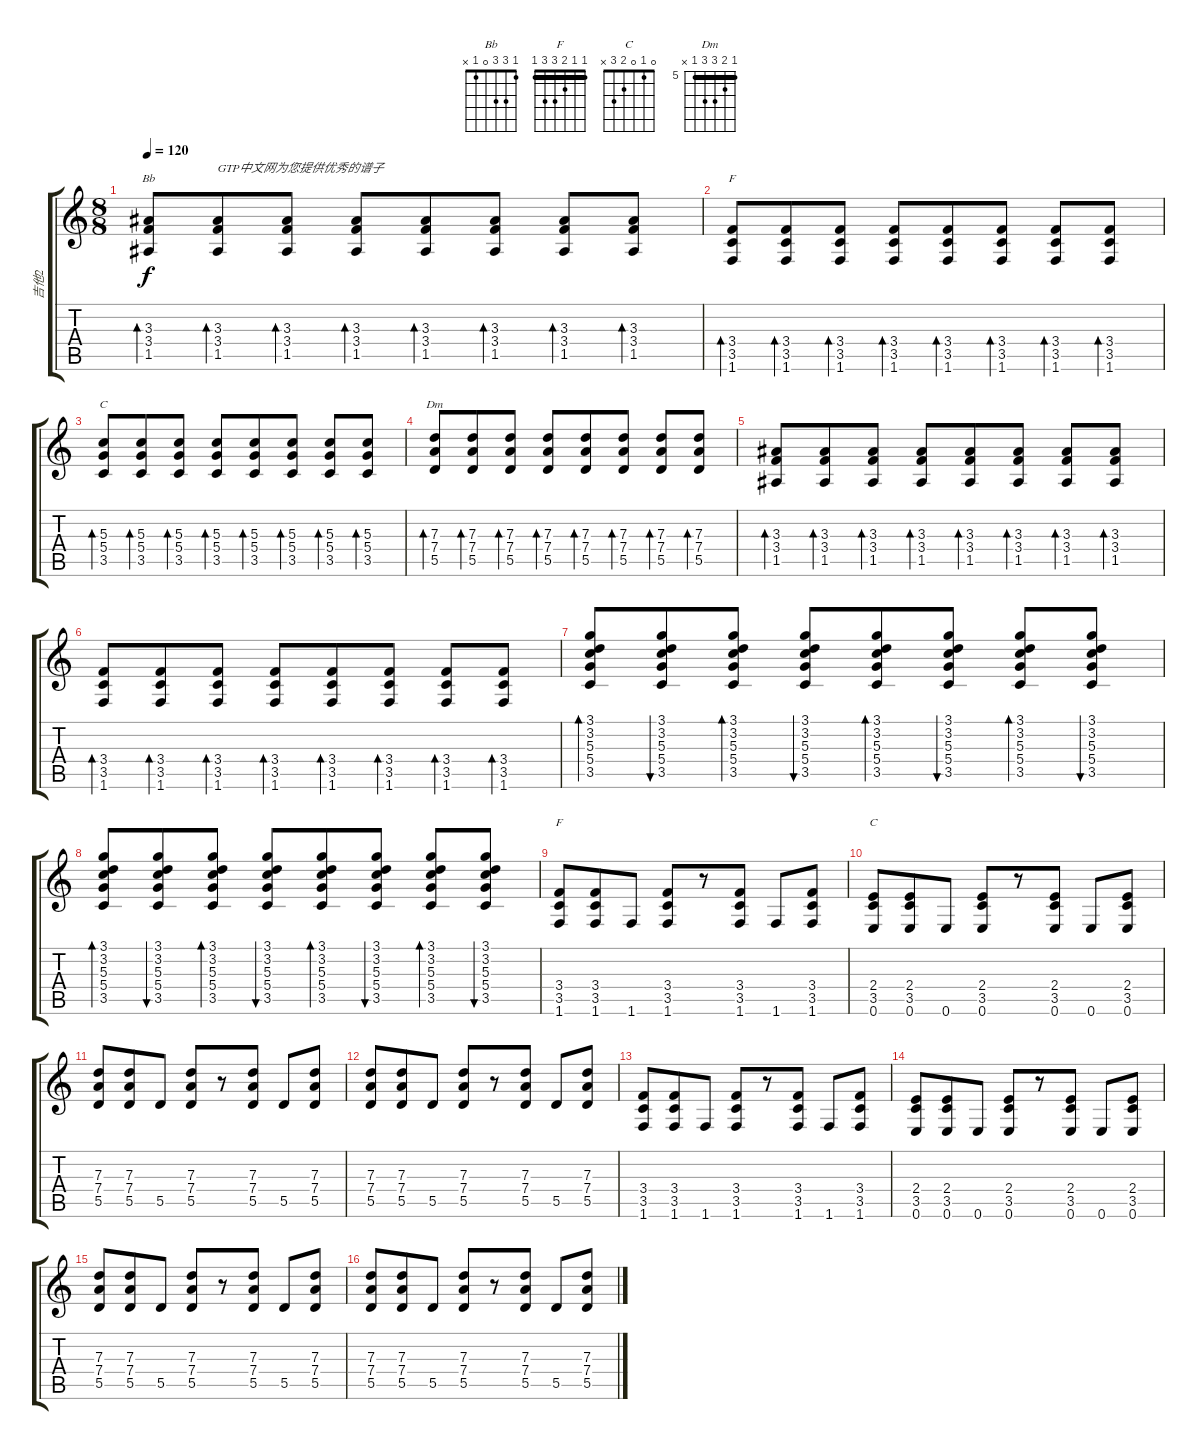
\track ("吉他2" "吉他2") {instrument distortionguitar}
\staff {score tabs}
\tuning (E4 B3 G3 D3 A2 E2) {hide}
\chord ("Bb" 1 3 3 0 1 x)
\chord ("F" 1 1 2 3 0 1) {barre 1}
\chord ("C" 3 x 5 5 x 3) {firstfret 3 barre 3}
\chord ("Dm" 5 6 7 7 5 x) {firstfret 5 barre 5}
\chord ("F" 1 1 2 3 3 1) {barre 1}
\chord ("C" 0 1 0 2 3 x)
\ts (8 8)
\tempo 120
\clef g2
\ks c
(3.3 3.4 1.5).8{bd 60 ch "Bb" dy f} (3.3 3.4 1.5).8{bd 60 txt "GTP中文网为您提供优秀的谱子"} (3.3 3.4 1.5).8{bd 60} (3.3 3.4 1.5).8{bd 60} (3.3 3.4 1.5).8{bd 60} (3.3 3.4 1.5).8{bd 60} (3.3 3.4 1.5).8{bd 60} (3.3 3.4 1.5).8{bd 60} |
(3.4 3.5 1.6).8{bd 60 ch "F"} (3.4 3.5 1.6).8{bd 60} (3.4 3.5 1.6).8{bd 60} (3.4 3.5 1.6).8{bd 60} (3.4 3.5 1.6).8{bd 60} (3.4 3.5 1.6).8{bd 60} (3.4 3.5 1.6).8{bd 60} (3.4 3.5 1.6).8{bd 60} |
(5.3 5.4 3.5).8{bd 60 ch "C"} (5.3 5.4 3.5).8{bd 60} (5.3 5.4 3.5).8{bd 60} (5.3 5.4 3.5).8{bd 60} (5.3 5.4 3.5).8{bd 60} (5.3 5.4 3.5).8{bd 60} (5.3 5.4 3.5).8{bd 60} (5.3 5.4 3.5).8{bd 60} |
(7.3 7.4 5.5).8{bd 60 ch "Dm"} (7.3 7.4 5.5).8{bd 60} (7.3 7.4 5.5).8{bd 60} (7.3 7.4 5.5).8{bd 60} (7.3 7.4 5.5).8{bd 60} (7.3 7.4 5.5).8{bd 60} (7.3 7.4 5.5).8{bd 60} (7.3 7.4 5.5).8{bd 60} |
(3.3 3.4 1.5).8{bd 60} (3.3 3.4 1.5).8{bd 60} (3.3 3.4 1.5).8{bd 60} (3.3 3.4 1.5).8{bd 60} (3.3 3.4 1.5).8{bd 60} (3.3 3.4 1.5).8{bd 60} (3.3 3.4 1.5).8{bd 60} (3.3 3.4 1.5).8{bd 60} |
(3.4 3.5 1.6).8{bd 60} (3.4 3.5 1.6).8{bd 60} (3.4 3.5 1.6).8{bd 60} (3.4 3.5 1.6).8{bd 60} (3.4 3.5 1.6).8{bd 60} (3.4 3.5 1.6).8{bd 60} (3.4 3.5 1.6).8{bd 60} (3.4 3.5 1.6).8{bd 60} |
(3.1 3.2 5.3 5.4 3.5).8{bd 60} (3.1 3.2 5.3 5.4 3.5).8{bu 60} (3.1 3.2 5.3 5.4 3.5).8{bd 60} (3.1 3.2 5.3 5.4 3.5).8{bu 60} (3.1 3.2 5.3 5.4 3.5).8{bd 60} (3.1 3.2 5.3 5.4 3.5).8{bu 60} (3.1 3.2 5.3 5.4 3.5).8{bd 60} (3.1 3.2 5.3 5.4 3.5).8{bu 60} |
(3.1 3.2 5.3 5.4 3.5).8{bd 60} (3.1 3.2 5.3 5.4 3.5).8{bu 60} (3.1 3.2 5.3 5.4 3.5).8{bd 60} (3.1 3.2 5.3 5.4 3.5).8{bu 60} (3.1 3.2 5.3 5.4 3.5).8{bd 60} (3.1 3.2 5.3 5.4 3.5).8{bu 60} (3.1 3.2 5.3 5.4 3.5).8{bd 60} (3.1 3.2 5.3 5.4 3.5).8{bu 60} |
(3.4 3.5 1.6).8{ch "F"} (3.4 3.5 1.6).8 1.6.8 (3.4 3.5 1.6).8 r.8 (3.4 3.5 1.6).8 1.6.8 (3.4 3.5 1.6).8 |
(2.4 3.5 0.6).8{ch "C"} (2.4 3.5 0.6).8 0.6.8 (2.4 3.5 0.6).8 r.8 (2.4 3.5 0.6).8 0.6.8 (2.4 3.5 0.6).8 |
(7.3 7.4 5.5).8 (7.3 7.4 5.5).8 5.5.8 (7.3 7.4 5.5).8 r.8 (7.3 7.4 5.5).8 5.5.8 (7.3 7.4 5.5).8 |
(7.3 7.4 5.5).8 (7.3 7.4 5.5).8 5.5.8 (7.3 7.4 5.5).8 r.8 (7.3 7.4 5.5).8 5.5.8 (7.3 7.4 5.5).8 |
(3.4 3.5 1.6).8 (3.4 3.5 1.6).8 1.6.8 (3.4 3.5 1.6).8 r.8 (3.4 3.5 1.6).8 1.6.8 (3.4 3.5 1.6).8 |
(2.4 3.5 0.6).8 (2.4 3.5 0.6).8 0.6.8 (2.4 3.5 0.6).8 r.8 (2.4 3.5 0.6).8 0.6.8 (2.4 3.5 0.6).8 |
(7.3 7.4 5.5).8 (7.3 7.4 5.5).8 5.5.8 (7.3 7.4 5.5).8 r.8 (7.3 7.4 5.5).8 5.5.8 (7.3 7.4 5.5).8 |
(7.3 7.4 5.5).8 (7.3 7.4 5.5).8 5.5.8 (7.3 7.4 5.5).8 r.8 (7.3 7.4 5.5).8 5.5.8 (7.3 7.4 5.5).8
